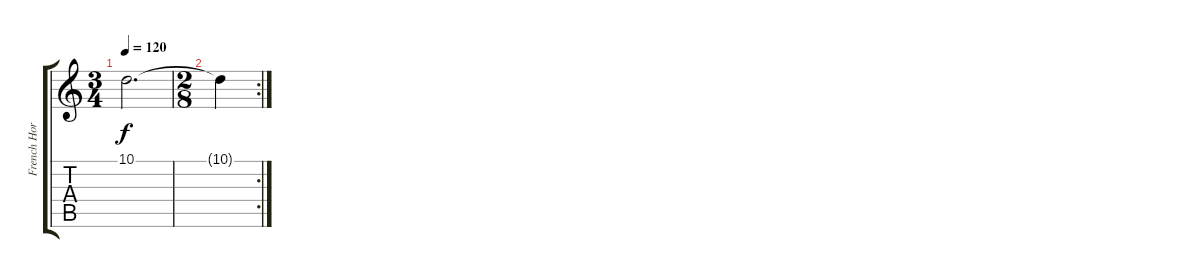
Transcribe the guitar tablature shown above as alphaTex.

\track ("French Horn" "French Hor") {instrument frenchhorn}
\staff {score tabs}
\tuning (E4 B3 G3 D3 A2 E2) {hide}
\ts (3 4)
\tempo 120
\clef g2
\ks c
10.1{t}.2{d dy f} |
\rc 2
\ts (2 8)
10.1{t}.4
